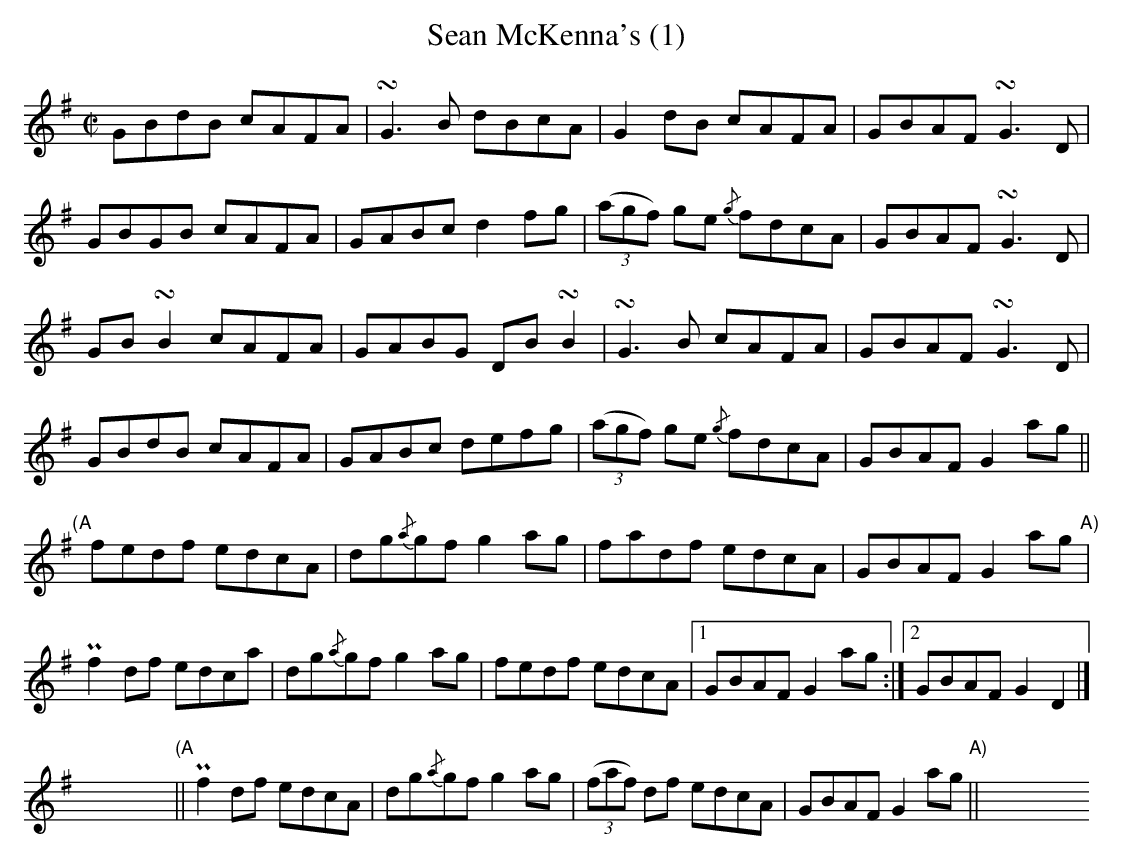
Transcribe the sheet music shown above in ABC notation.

X:1
U: ~ = !turn!
T:Sean McKenna's (1)
L:1/8
M:C|
K:G
GBdB cAFA | ~G3 B dBcA | G2 dB cAFA | GBAF ~G3 D |
GBGB cAFA | GABc d2 fg | ((3agf) ge {/g}fdcA | GBAF ~G3 D |
GB ~B2 cAFA | GABG DB ~B2 | ~G3 B cAFA | GBAF ~G3 D |
GBdB cAFA | GABc defg | ((3agf) ge {/g}fdcA | GBAF G2 ag ||
"(A"[|] fedf edcA | dg{/a}gf g2 ag | fadf edcA | GBAF G2 ag "A)"|
Pf2 df edca | dg{/a}gf g2 ag | fedf edcA | [1 GBAF G2 ag :| [2 GBAF G2 D2 |]
xxxx "(A"|| Pf2 df edcA | dg{/a}gf g2 ag | ((3faf) df edcA | GBAF G2 ag "A)"|| xxxx
